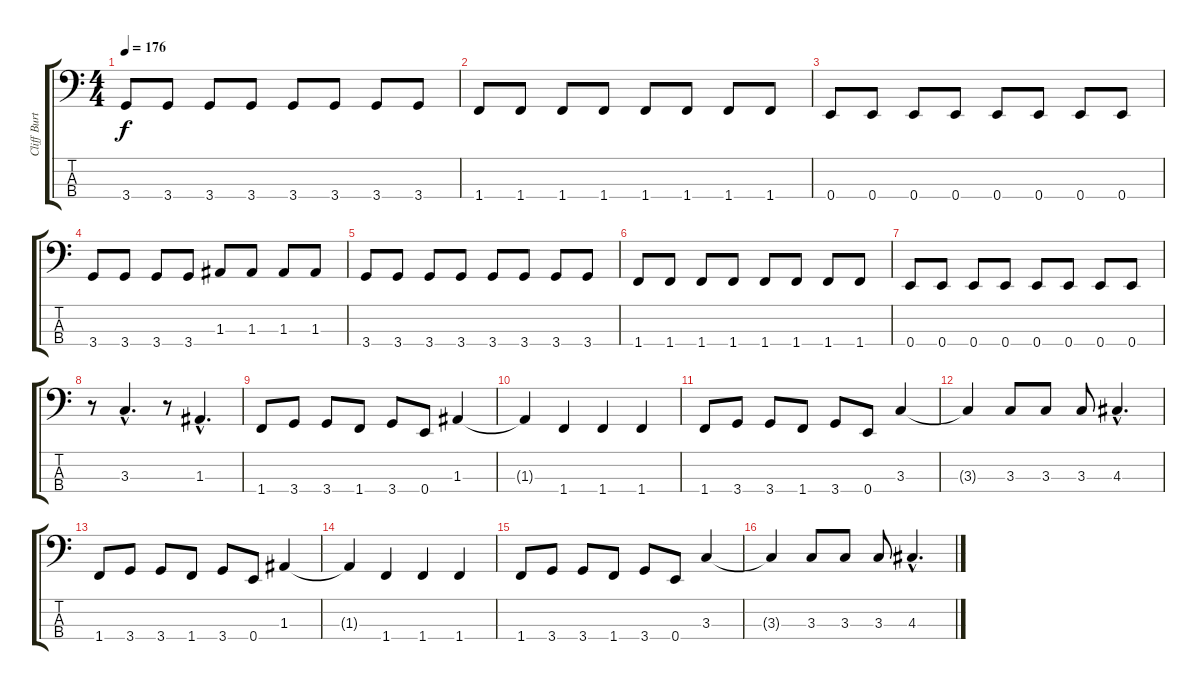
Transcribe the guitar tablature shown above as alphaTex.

\track ("Cliff Burton" "Cliff Burt") {instrument electricbasspick}
\staff {score tabs}
\tuning (G2 D2 A1 E1) {hide}
\ts (4 4)
\tempo 176
\clef f4
\ks c
3.4.8{dy f} 3.4.8 3.4.8 3.4.8 3.4.8 3.4.8 3.4.8 3.4.8 |
1.4.8 1.4.8 1.4.8 1.4.8 1.4.8 1.4.8 1.4.8 1.4.8 |
0.4.8 0.4.8 0.4.8 0.4.8 0.4.8 0.4.8 0.4.8 0.4.8 |
3.4.8 3.4.8 3.4.8 3.4.8 1.3.8 1.3.8 1.3.8 1.3.8 |
3.4.8 3.4.8 3.4.8 3.4.8 3.4.8 3.4.8 3.4.8 3.4.8 |
1.4.8 1.4.8 1.4.8 1.4.8 1.4.8 1.4.8 1.4.8 1.4.8 |
0.4.8 0.4.8 0.4.8 0.4.8 0.4.8 0.4.8 0.4.8 0.4.8 |
r.8 3.3{hac}.4{d} r.8 1.3{hac}.4{d} |
1.4.8 3.4.8 3.4.8 1.4.8 3.4.8 0.4.8 1.3.4 |
1.3{t}.4 1.4.4 1.4.4 1.4.4 |
1.4.8 3.4.8 3.4.8 1.4.8 3.4.8 0.4.8 3.3.4 |
3.3{t}.4 3.3.8 3.3.8 3.3.8 4.3{hac}.4{d} |
1.4.8 3.4.8 3.4.8 1.4.8 3.4.8 0.4.8 1.3.4 |
1.3{t}.4 1.4.4 1.4.4 1.4.4 |
1.4.8 3.4.8 3.4.8 1.4.8 3.4.8 0.4.8 3.3.4 |
3.3{t}.4 3.3.8 3.3.8 3.3.8 4.3{hac}.4{d}
